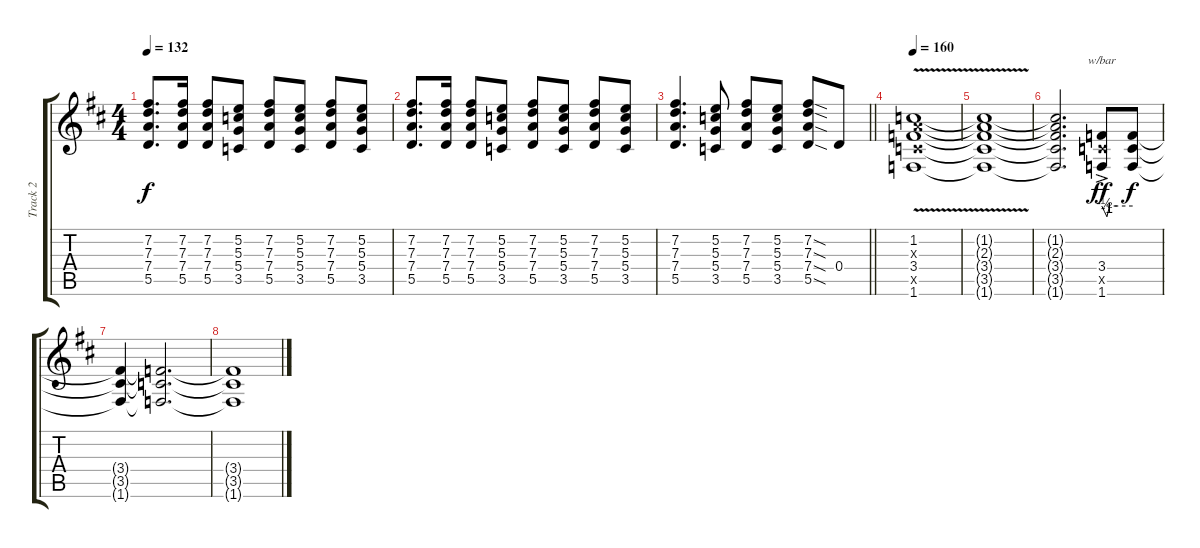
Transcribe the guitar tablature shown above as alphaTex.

\track ("Track 2" "Track 2") {instrument electricguitarclean}
\staff {score tabs}
\tuning (E4 B3 G3 D3 A2 E2) {hide}
\ts (4 4)
\tempo 132
\clef g2
\ks d
(7.2 7.3 7.4 5.5).8{d dy f} (7.2 7.3 7.4 5.5).16 (7.2 7.3 7.4 5.5).8 (5.2 5.3 5.4 3.5).8 (7.2 7.3 7.4 5.5).8 (5.2 5.3 5.4 3.5).8 (7.2 7.3 7.4 5.5).8 (5.2 5.3 5.4 3.5).8 |
(7.2 7.3 7.4 5.5).8{d} (7.2 7.3 7.4 5.5).16 (7.2 7.3 7.4 5.5).8 (5.2 5.3 5.4 3.5).8 (7.2 7.3 7.4 5.5).8 (5.2 5.3 5.4 3.5).8 (7.2 7.3 7.4 5.5).8 (5.2 5.3 5.4 3.5).8 |
\barLineRight lightlight
(7.2 7.3 7.4 5.5).4{d} (5.2 5.3 5.4 3.5).8 (7.2 7.3 7.4 5.5).8 (5.2 5.3 5.4 3.5).8 (7.2{sod} 7.3{sod} 7.4{sod} 5.5{sod}).8 0.4.8 |
\tempo 160
(1.2{v} 2.3{x} 3.4{v} 3.5{x} 1.6{v}).1{instrument overdrivenguitar} |
(1.2{t} 2.3{t} 3.4{t} 3.5{t} 1.6{t}).1 |
(1.2{t} 2.3{t} 3.4{t} 3.5{t} 1.6{t}).2{d} (3.4{ac} 3.5{ac x} 1.6{ac}).8{tbe (custom default 0 0 5 -2 10 -4 15 0 30 0 60 0) dy ff volume 0} (3.4{t} 3.5{t} 1.6{t}).8{dy f} |
(3.4{t} 3.5{t} 1.6{t}).4 (3.4{t} 3.5{t} 1.6{t}).2{d} |
(3.4{t} 3.5{t} 1.6{t}).1
